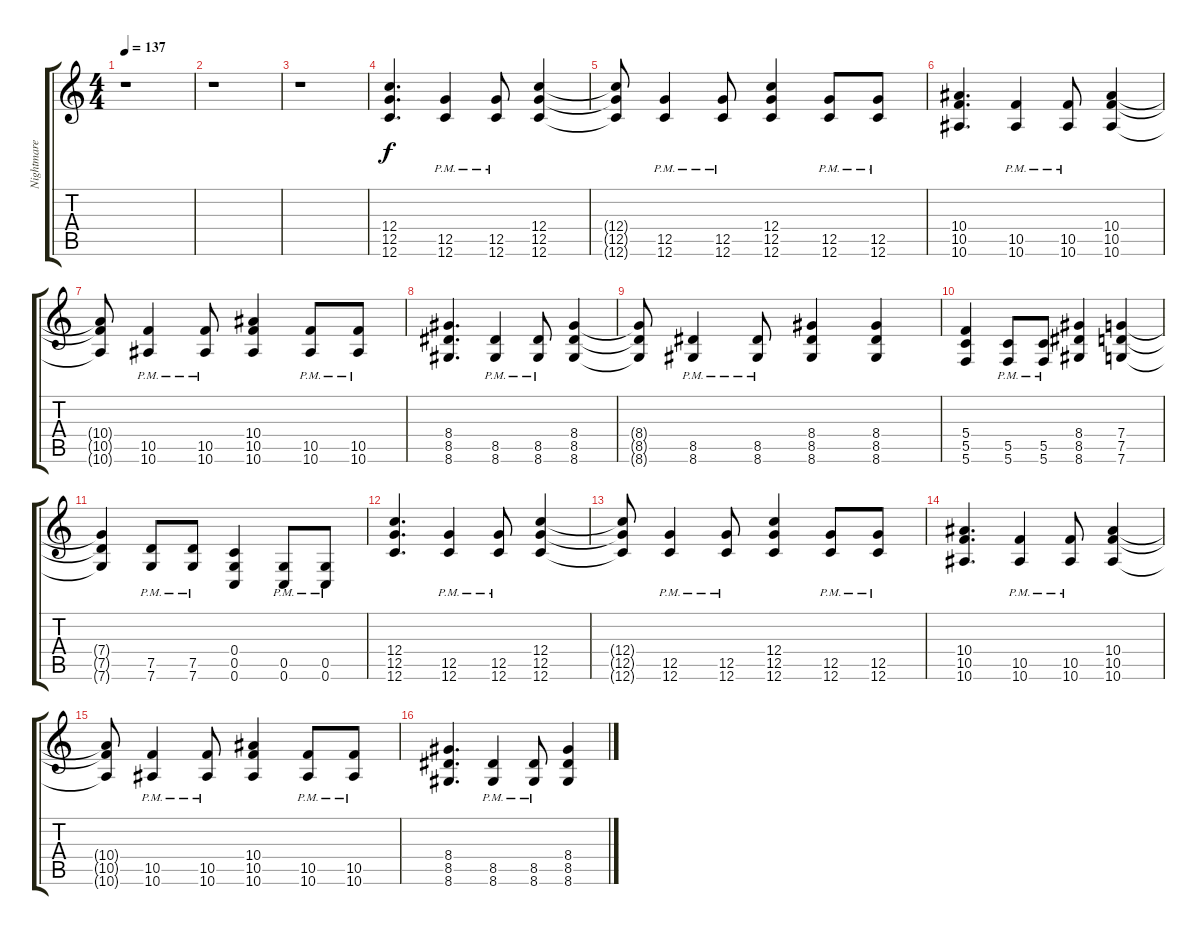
\track ("Nightmare Industries Guitar" "Nightmare ") {instrument distortionguitar}
\staff {score tabs}
\tuning (D4 A3 F3 C3 G2 C2) {hide}
\ts (4 4)
\tempo 137
\clef g2
\ks c
r.1{dy f} |
r.1 |
r.1 |
(12.4 12.5 12.6).4{d} (12.5{pm} 12.6{pm}).4 (12.5{pm} 12.6{pm}).8 (12.4 12.5 12.6).4 |
(12.4{t} 12.5{t} 12.6{t}).8 (12.5{pm} 12.6{pm}).4 (12.5{pm} 12.6{pm}).8 (12.4 12.5 12.6).4 (12.5{pm} 12.6{pm}).8 (12.5{pm} 12.6{pm}).8 |
(10.4 10.5 10.6).4{d} (10.5{pm} 10.6{pm}).4 (10.5{pm} 10.6{pm}).8 (10.4 10.5 10.6).4 |
(10.4{t} 10.5{t} 10.6{t}).8 (10.5{pm} 10.6{pm}).4 (10.5{pm} 10.6{pm}).8 (10.4 10.5 10.6).4 (10.5{pm} 10.6{pm}).8 (10.5{pm} 10.6{pm}).8 |
(8.4 8.5 8.6).4{d} (8.5{pm} 8.6{pm}).4 (8.5{pm} 8.6{pm}).8 (8.4 8.5 8.6).4 |
(8.4{t} 8.5{t} 8.6{t}).8 (8.5{pm} 8.6{pm}).4 (8.5{pm} 8.6{pm}).8 (8.4 8.5 8.6).4 (8.4 8.5 8.6).4 |
(5.4 5.5 5.6).4 (5.5{pm} 5.6{pm}).8 (5.5{pm} 5.6{pm}).8 (8.4 8.5 8.6).4 (7.4 7.5 7.6).4 |
(7.4{t} 7.5{t} 7.6{t}).4 (7.5{pm} 7.6{pm}).8 (7.5{pm} 7.6{pm}).8 (0.4 0.5 0.6).4 (0.5{pm} 0.6{pm}).8 (0.5{pm} 0.6{pm}).8 |
(12.4 12.5 12.6).4{d} (12.5{pm} 12.6{pm}).4 (12.5{pm} 12.6{pm}).8 (12.4 12.5 12.6).4 |
(12.4{t} 12.5{t} 12.6{t}).8 (12.5{pm} 12.6{pm}).4 (12.5{pm} 12.6{pm}).8 (12.4 12.5 12.6).4 (12.5{pm} 12.6{pm}).8 (12.5{pm} 12.6{pm}).8 |
(10.4 10.5 10.6).4{d} (10.5{pm} 10.6{pm}).4 (10.5{pm} 10.6{pm}).8 (10.4 10.5 10.6).4 |
(10.4{t} 10.5{t} 10.6{t}).8 (10.5{pm} 10.6{pm}).4 (10.5{pm} 10.6{pm}).8 (10.4 10.5 10.6).4 (10.5{pm} 10.6{pm}).8 (10.5{pm} 10.6{pm}).8 |
(8.4 8.5 8.6).4{d} (8.5{pm} 8.6{pm}).4 (8.5{pm} 8.6{pm}).8 (8.4 8.5 8.6).4
